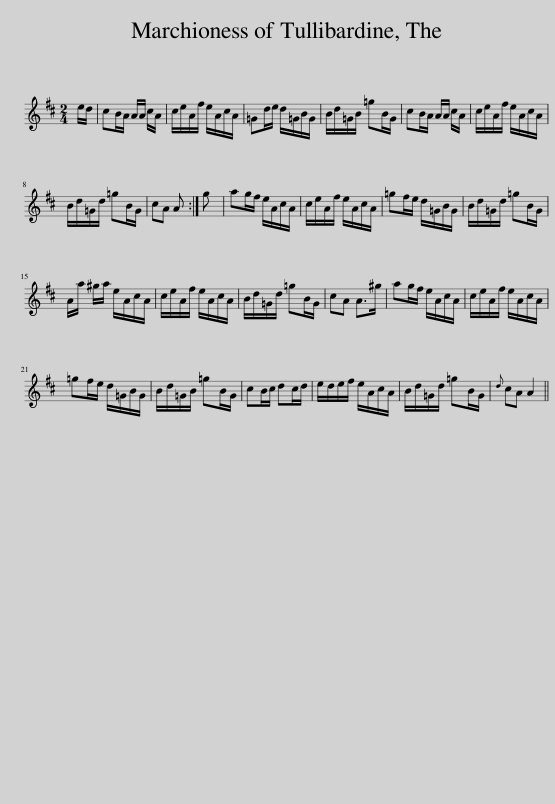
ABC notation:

X:1
L:1/8
M:2/4
I:linebreak $
K:D
V:1 treble
V:1
 e/d/ | cB/A/ A/A/ c/A/ | c/e/A/f/ e/A/c/A/ | =Gd/e/ d/=G/B/G/ | B/d/=G/B/ =gB/G/ | %5
 cB/A/ A/A/ c/A/ | c/e/A/f/ e/A/c/A/ |$ B/d/=G/d/ =gB/G/ | cA A :| g | %10
 ag/f/ e/A/c/A/ | c/e/A/f/ e/A/c/A/ | =gf/e/ d/=G/B/G/ | B/d/=G/d/ =gB/G/ |$ A/a/ ^g/a/ e/A/c/A/ | %15
 c/e/A/f/ e/A/c/A/ | B/d/=G/d/ =gB/G/ | cA A>^g | ag/f/ e/A/c/A/ | c/e/A/f/ e/A/c/A/ |$ %20
 =gf/e/ d/=G/B/G/ | B/d/=G/B/ =gB/G/ | cB/c/ dc/d/ | e/d/e/f/ e/A/c/A/ | B/d/=G/d/ =gB/G/ | %25
{d} cA A2 || %26
